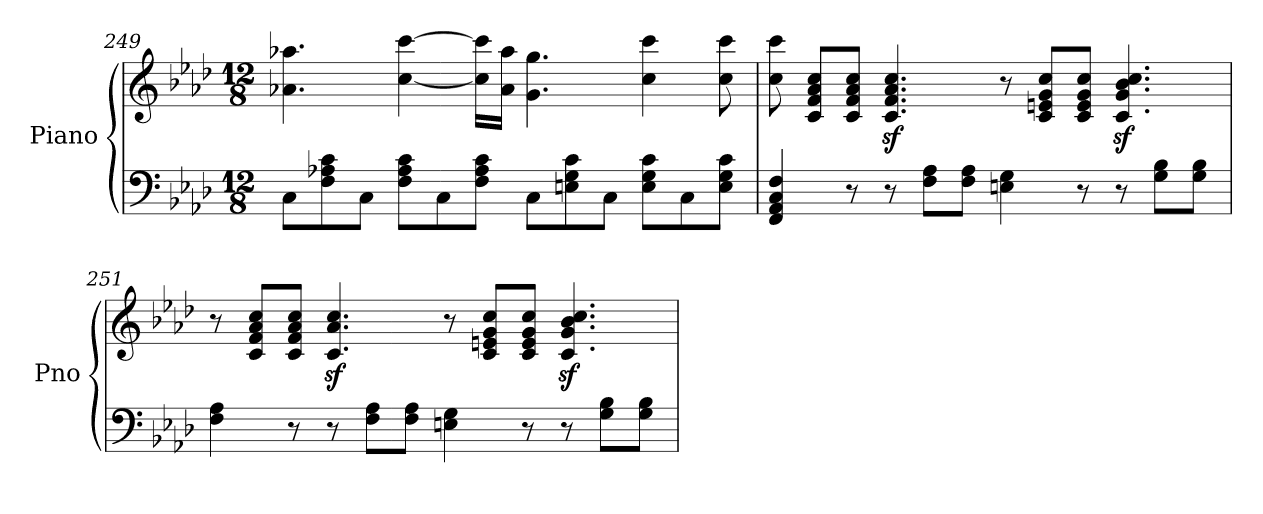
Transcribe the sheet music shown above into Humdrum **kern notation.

**kern	**kern
*part1	*part1
*staff2	*staff1
*I"Piano	*
*I'Pno	*
!!LO:PB:g=z
*clefF4	*clefG2
*k[b-e-a-d-]	*k[b-e-a-d-]
*M12/8	*M12/8
=249	=249
8C\L	4.a-X\ 4.aa-X\
8F\ 8A-X\ 8c\	.
8C\J	.
8F\ 8A-\ 8c\L	[4cc\ [4ccc\
8C\	.
8F\ 8A-\ 8c\J	16cc\] 16ccc\]LL
.	16a-\ 16aa-\JJ
8C\L	4.g\ 4.gg\
8En\ 8G\ 8c\	.
8C\J	.
8E\ 8G\ 8c\L	4cc\ 4ccc\
8C\	.
8E\ 8G\ 8c\J	8cc\ 8ccc\
!!LO:LB:g=z
=250	=250
4FF/ 4AA-/ 4C/ 4F/	8cc\ 8ccc\
.	8c/ 8f/ 8a-/ 8cc/L
8r	8c/ 8f/ 8a-/ 8cc/J
8r	4.c/z< 4.f/z< 4.a-/z< 4.cc/z<
8F\ 8A-\L	.
8F\ 8A-\J	.
4En\ 4G\	8r
.	8c/ 8en/ 8g/ 8cc/L
8r	8c/ 8e/ 8g/ 8cc/J
8r	4.c/z< 4.g/z< 4.b-/z< 4.cc/z<
8G\ 8B-\L	.
8G\ 8B-\J	.
=251	=251
4F\ 4A-\	8r
.	8c/ 8f/ 8a-/ 8cc/L
8r	8c/ 8f/ 8a-/ 8cc/J
8r	4.c/z< 4.a-/z< 4.cc/z<
8F\ 8A-\L	.
8F\ 8A-\J	.
4En\ 4G\	8r
.	8c/ 8en/ 8g/ 8cc/L
8r	8c/ 8e/ 8g/ 8cc/J
8r	4.c/z< 4.g/z< 4.b-/z< 4.cc/z<
8G\ 8B-\L	.
8G\ 8B-\J	.
=	=
*-	*-
